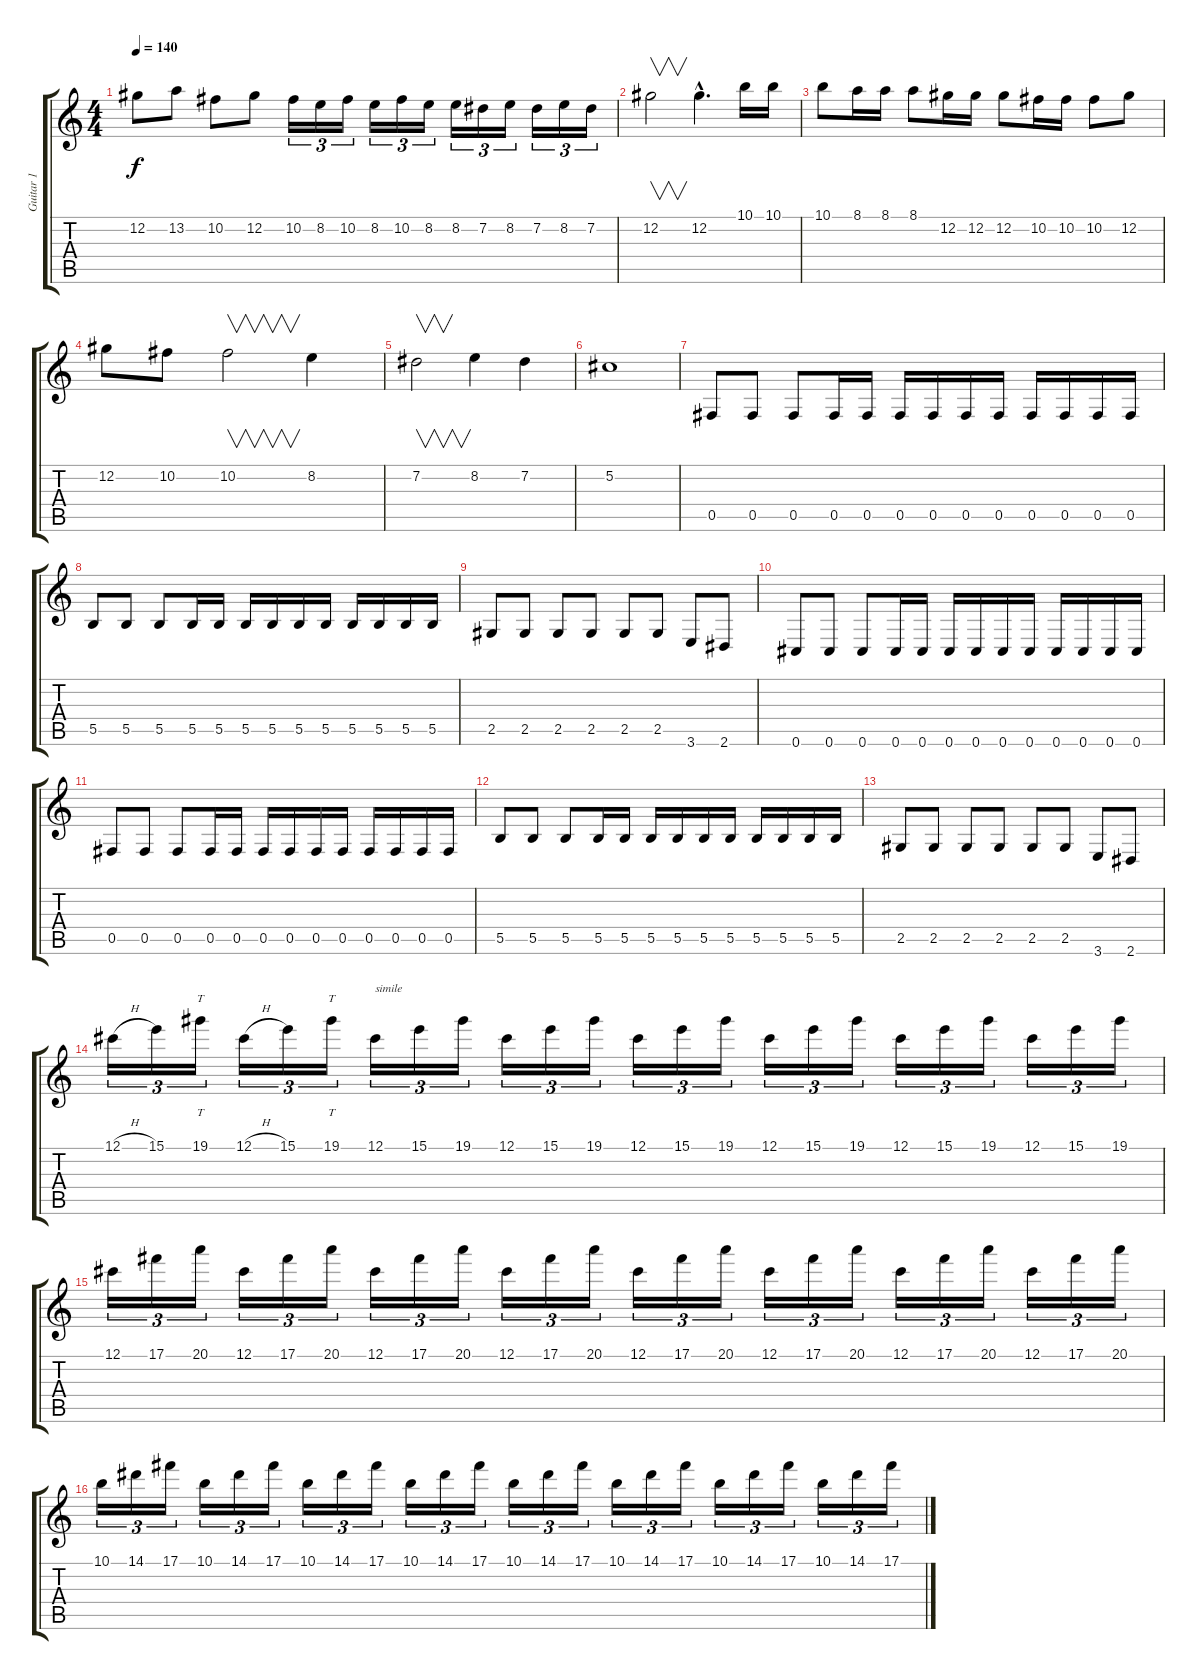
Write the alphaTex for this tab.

\track ("Guitar 1" "Guitar 1") {instrument distortionguitar}
\staff {score tabs}
\tuning (Db4 Ab3 E3 B2 Gb2 Db2) {hide}
\ts (4 4)
\tempo 140
\clef g2
\ks c
12.2.8{dy f} 13.2.8 10.2.8 12.2.8 10.2.16{tu (3 2)} 8.2.16{tu (3 2)} 10.2.16{tu (3 2)} 8.2.16{tu (3 2)} 10.2.16{tu (3 2)} 8.2.16{tu (3 2)} 8.2.16{tu (3 2)} 7.2.16{tu (3 2)} 8.2.16{tu (3 2)} 7.2.16{tu (3 2)} 8.2.16{tu (3 2)} 7.2.16{tu (3 2)} |
12.2.2{v} 12.2{hac}.4{d} 10.1.16 10.1.16 |
10.1.8 8.1.16 8.1.16 8.1.8 12.2.16 12.2.16 12.2.8 10.2.16 10.2.16 10.2.8 12.2.8 |
12.2.8 10.2.8 10.2.2{v} 8.2.4 |
7.2.2{v} 8.2.4 7.2.4 |
5.2.1 |
0.5.8 0.5.8 0.5.8 0.5.16 0.5.16 0.5.16 0.5.16 0.5.16 0.5.16 0.5.16 0.5.16 0.5.16 0.5.16 |
5.5.8 5.5.8 5.5.8 5.5.16 5.5.16 5.5.16 5.5.16 5.5.16 5.5.16 5.5.16 5.5.16 5.5.16 5.5.16 |
2.5.8 2.5.8 2.5.8 2.5.8 2.5.8 2.5.8 3.6.8 2.6.8 |
0.6.8 0.6.8 0.6.8 0.6.16 0.6.16 0.6.16 0.6.16 0.6.16 0.6.16 0.6.16 0.6.16 0.6.16 0.6.16 |
0.5.8 0.5.8 0.5.8 0.5.16 0.5.16 0.5.16 0.5.16 0.5.16 0.5.16 0.5.16 0.5.16 0.5.16 0.5.16 |
5.5.8 5.5.8 5.5.8 5.5.16 5.5.16 5.5.16 5.5.16 5.5.16 5.5.16 5.5.16 5.5.16 5.5.16 5.5.16 |
2.5.8 2.5.8 2.5.8 2.5.8 2.5.8 2.5.8 3.6.8 2.6.8 |
12.1{h}.16{tu (3 2)} 15.1.16{tu (3 2)} 19.1.16{tt tu (3 2)} 12.1{h}.16{tu (3 2)} 15.1.16{tu (3 2)} 19.1.16{tt tu (3 2)} 12.1.16{tu (3 2) txt "simile"} 15.1.16{tu (3 2)} 19.1.16{tu (3 2)} 12.1.16{tu (3 2)} 15.1.16{tu (3 2)} 19.1.16{tu (3 2)} 12.1.16{tu (3 2)} 15.1.16{tu (3 2)} 19.1.16{tu (3 2)} 12.1.16{tu (3 2)} 15.1.16{tu (3 2)} 19.1.16{tu (3 2)} 12.1.16{tu (3 2)} 15.1.16{tu (3 2)} 19.1.16{tu (3 2)} 12.1.16{tu (3 2)} 15.1.16{tu (3 2)} 19.1.16{tu (3 2)} |
12.1.16{tu (3 2)} 17.1.16{tu (3 2)} 20.1.16{tu (3 2)} 12.1.16{tu (3 2)} 17.1.16{tu (3 2)} 20.1.16{tu (3 2)} 12.1.16{tu (3 2)} 17.1.16{tu (3 2)} 20.1.16{tu (3 2)} 12.1.16{tu (3 2)} 17.1.16{tu (3 2)} 20.1.16{tu (3 2)} 12.1.16{tu (3 2)} 17.1.16{tu (3 2)} 20.1.16{tu (3 2)} 12.1.16{tu (3 2)} 17.1.16{tu (3 2)} 20.1.16{tu (3 2)} 12.1.16{tu (3 2)} 17.1.16{tu (3 2)} 20.1.16{tu (3 2)} 12.1.16{tu (3 2)} 17.1.16{tu (3 2)} 20.1.16{tu (3 2)} |
10.1.16{tu (3 2)} 14.1.16{tu (3 2)} 17.1.16{tu (3 2)} 10.1.16{tu (3 2)} 14.1.16{tu (3 2)} 17.1.16{tu (3 2)} 10.1.16{tu (3 2)} 14.1.16{tu (3 2)} 17.1.16{tu (3 2)} 10.1.16{tu (3 2)} 14.1.16{tu (3 2)} 17.1.16{tu (3 2)} 10.1.16{tu (3 2)} 14.1.16{tu (3 2)} 17.1.16{tu (3 2)} 10.1.16{tu (3 2)} 14.1.16{tu (3 2)} 17.1.16{tu (3 2)} 10.1.16{tu (3 2)} 14.1.16{tu (3 2)} 17.1.16{tu (3 2)} 10.1.16{tu (3 2)} 14.1.16{tu (3 2)} 17.1.16{tu (3 2)}
